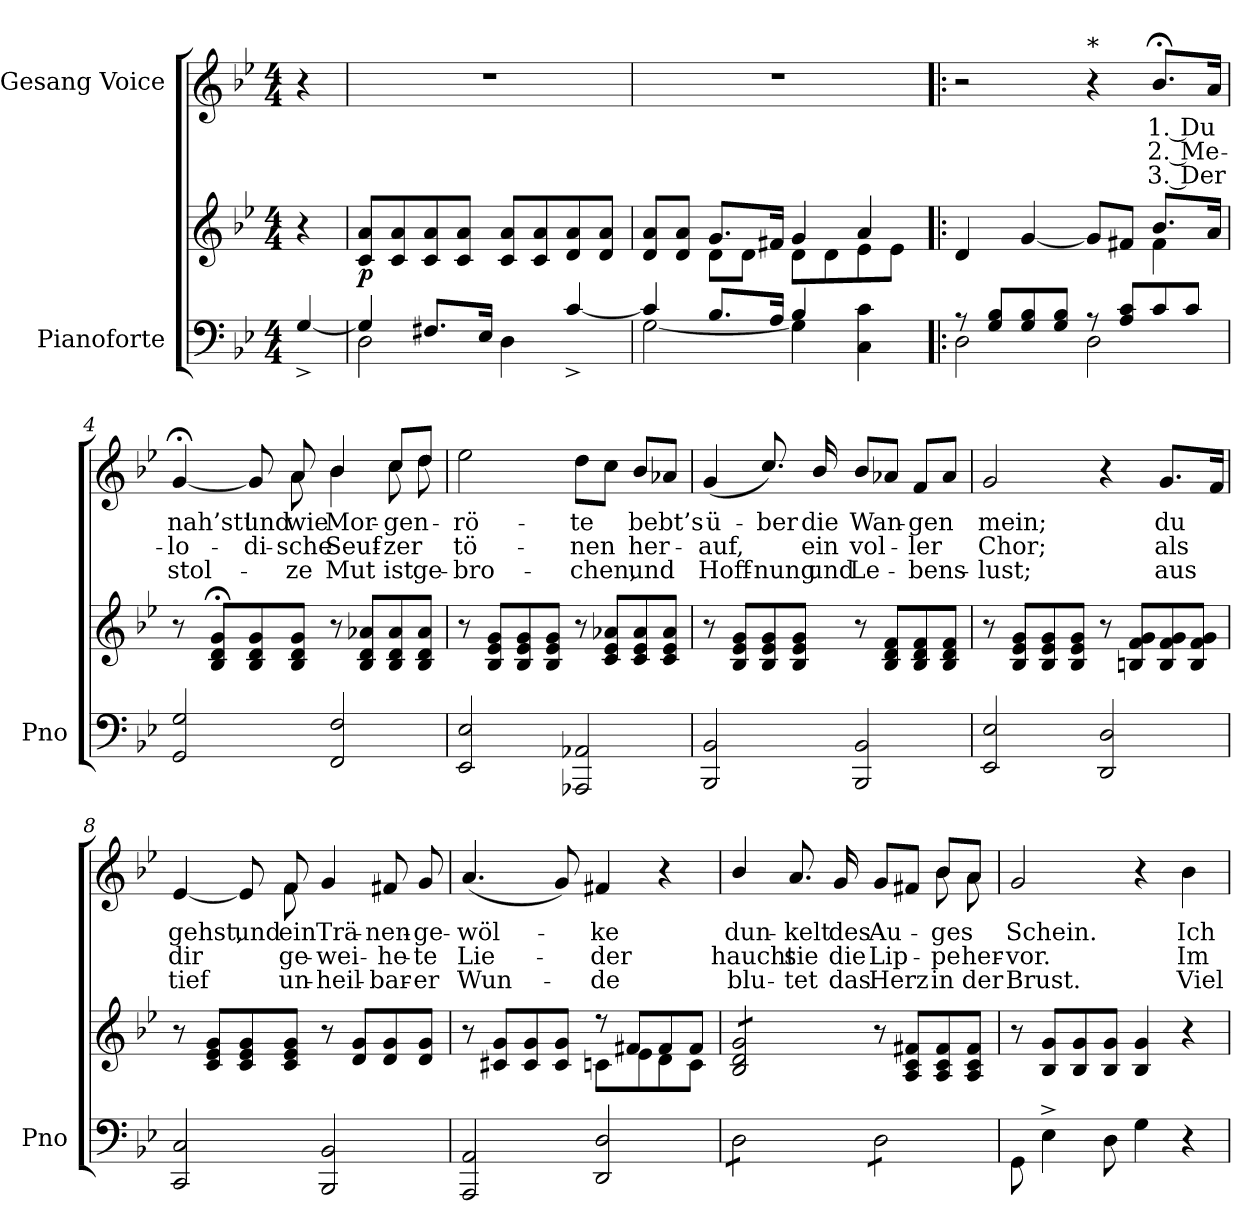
**kern	**kern	**dynam	**kern	**text	**text	**text
*part2	*part2	*part2	*part1	*part1	*part1	*part1
*staff3	*staff2	*staff2/3	*staff1	*staff1	*staff1	*staff1
*I"Pianoforte	*	*	*I"Gesang Voice	*	*	*
*I'Pno	*	*	*	*	*	*
*clefF4	*clefG2	*	*clefG2	*	*	*
*k[b-e-]	*k[b-e-]	*	*k[b-e-]	*	*	*
*M4/4	*M4/4	*	*M4/4	*	*	*
=	=	=	=	=	=	=
[>4G^>/	4r	.	4r	.	.	.
=1	=1	=1	=1	=1	=1	=1
*^	*	*	*	*	*	*
!	!	!	!LO:DY:b	!	!	!	!
4G/]	2D\	8c/ 8a/L	p	1r	.	.	.
.	.	8c/ 8a/	.	.	.	.	.
8.F#X/L	.	8c/ 8a/	.	.	.	.	.
.	.	8c/ 8a/J	.	.	.	.	.
16E-/Jk	.	.	.	.	.	.	.
4D\	2ryy	8c/ 8a/L	.	.	.	.	.
.	.	8c/ 8a/	.	.	.	.	.
[4c^>/	.	8d/ 8a/	.	.	.	.	.
.	.	8d/ 8a/J	.	.	.	.	.
=2	=2	=2	=2	=2	=2	=2	=2
*	*	*^	*	*	*	*	*
4c/]	[2G\	8d/ 8a/L	4ryy	.	1r	.	.	.
.	.	8d/ 8a/J	.	.	.	.	.	.
8.B-/L	.	8.g/L	8d\L	.	.	.	.	.
.	.	.	8d\J	.	.	.	.	.
16A/Jk	.	16f#X/Jk	.	.	.	.	.	.
4B-/	4G\]	4g/	8d\L	.	.	.	.	.
.	.	.	8d\	.	.	.	.	.
4C\ 4c\	4ryy	4a/	8e-\	.	.	.	.	.
.	.	.	8e-\J	.	.	.	.	.
=3!|:	=3!|:	=3!|:	=3!|:	=3!|:	=3!|:	=3!|:	=3!|:	=3!|:
8r	2D\	4d/	2.ryy	.	2r	.	.	.
8G/ 8B-/L	.	.	.	.	.	.	.	.
8G/ 8B-/	.	[<4g/	.	.	.	.	.	.
8G/ 8B-/J	.	.	.	.	.	.	.	.
!	!	!	!	!	!LO:TX:a:t=*	!	!	!
8r	2D\	8g/L]	.	.	4r	.	.	.
8A/ 8c/L	.	8f#X/J	.	.	.	.	.	.
!	!	!	!	!	!	!LO:LY:b	!LO:LY:b	!LO:LY:b
8c/	.	8.b-/L	4f#\	.	8.b-;</L	1. Du	2. Me-	3. Der
8c/J	.	.	.	.	.	.	.	.
.	.	16a/Jk	.	.	16a/Jk	.	.	.
*v	*v	*	*	*	*	*	*	*
*	*v	*v	*	*	*	*	*
=4	=4	=4	=4	=4	=4	=4
!	!	!	!	!LO:LY:b	!LO:LY:b	!LO:LY:b
*	*	*	*^	*	*	*
2GG/ 2G/	8r	.	[4g;</	4.ryy	nah’st!	-lo-	stol-
.	8B-/;< 8d/;< 8g/;<L	.	.	.	.	.	.
!	!	!	!	!	!LO:LY:b	!LO:LY:b	!
.	8B-/ 8d/ 8g/	.	8g/]	.	und	-di-	.
!	!	!	!	!	!LO:LY:b	!LO:LY:b	!LO:LY:b
.	8B-/ 8d/ 8g/J	.	8a/	8a\	wie	-sche	-ze
!	!	!	!	!	!LO:LY:b	!LO:LY:b	!LO:LY:b
2FF/ 2F/	8r	.	4b-/	4b-\	Mor-	Seuf-	Mut
.	8B-/ 8d/ 8a-X/L	.	.	.	.	.	.
!	!	!	!	!	!LO:LY:b	!LO:LY:b	!LO:LY:b
.	8B-/ 8d/ 8a-/	.	8cc/L	8cc\	-gen-	-zer	ist
!	!	!	!	!	!	!	!LO:LY:b
.	8B-/ 8d/ 8a-/J	.	8dd/J	8dd\	.	.	ge-
!!LO:LB:g=z
=5	=5	=5	=5	=5	=5	=5	=5
!	!	!	!	!	!LO:LY:b	!LO:LY:b	!LO:LY:b
*	*	*	*v	*v	*	*	*
2EE-/ 2E-/	8r	.	2ee-\	-rö-	tö-	-bro-
.	8B-/ 8e-/ 8g/L	.	.	.	.	.
.	8B-/ 8e-/ 8g/	.	.	.	.	.
.	8B-/ 8e-/ 8g/J	.	.	.	.	.
!	!	!	!	!LO:LY:b	!LO:LY:b	!LO:LY:b
2AAA-X/ 2AA-X/	8r	.	8dd\L	-te	-nen	-chen,
.	8c/ 8e-/ 8a-X/L	.	8cc\J	.	.	.
!	!	!	!	!LO:LY:b	!LO:LY:b	!LO:LY:b
.	8c/ 8e-/ 8a-/	.	8b-/L	bebt’s	her-	und
.	8c/ 8e-/ 8a-/J	.	8a-X/J	.	.	.
!!LO:LB:g=z
=6	=6	=6	=6	=6	=6	=6
!	!	!	!	!LO:LY:b	!LO:LY:b	!LO:LY:b
2BBB-/ 2BB-/	8r	.	(4g/	ü-	-auf,	Hoff-
.	8B-/ 8e-/ 8g/L	.	.	.	.	.
!	!	!	!	!LO:LY:b	!	!LO:LY:b
.	8B-/ 8e-/ 8g/	.	8.cc/)	-ber	.	-nung
.	8B-/ 8e-/ 8g/J	.	.	.	.	.
!	!	!	!	!LO:LY:b	!LO:LY:b	!LO:LY:b
.	.	.	16b-/	die	ein	und
!	!	!	!	!LO:LY:b	!LO:LY:b	!LO:LY:b
2BBB-/ 2BB-/	8r	.	8b-/L	Wan-	vol-	Le-
.	8B-/ 8d/ 8f/L	.	8a-X/J	.	.	.
!	!	!	!	!LO:LY:b	!LO:LY:b	!LO:LY:b
.	8B-/ 8d/ 8f/	.	8f/L	-gen	-ler	-bens-
.	8B-/ 8d/ 8f/J	.	8a-/J	.	.	.
=7	=7	=7	=7	=7	=7	=7
!	!	!	!	!LO:LY:b	!LO:LY:b	!LO:LY:b
2EE-/ 2E-/	8r	.	2g/	mein;	Chor;	-lust;
.	8B-/ 8e-/ 8g/L	.	.	.	.	.
.	8B-/ 8e-/ 8g/	.	.	.	.	.
.	8B-/ 8e-/ 8g/J	.	.	.	.	.
2DD/ 2D/	8r	.	4r	.	.	.
.	8Bn/ 8f/ 8g/L	.	.	.	.	.
!	!	!	!	!LO:LY:b	!LO:LY:b	!LO:LY:b
.	8B/ 8f/ 8g/	.	8.g/L	du	als	aus
.	8B/ 8f/ 8g/J	.	.	.	.	.
.	.	.	16f/Jk	.	.	.
=8	=8	=8	=8	=8	=8	=8
!	!	!	!	!LO:LY:b	!LO:LY:b	!LO:LY:b
*	*	*	*^	*	*	*
2CC/ 2C/	8r	.	[4e-/	4.ryy	gehst,	dir	tief
.	8c/ 8e-/ 8g/L	.	.	.	.	.	.
!	!	!	!	!	!LO:LY:b	!	!
.	8c/ 8e-/ 8g/	.	8e-/]	.	und	.	.
!	!	!	!	!	!LO:LY:b	!LO:LY:b	!LO:LY:b
.	8c/ 8e-/ 8g/J	.	8f/	8f\	ein	ge-	un-
!	!	!	!	!	!LO:LY:b	!LO:LY:b	!LO:LY:b
2BBB-/ 2BB-/	8r	.	4g/	2ryy	Trä-	-wei-	-heil-
.	8d/ 8g/L	.	.	.	.	.	.
!	!	!	!	!	!LO:LY:b	!LO:LY:b	!LO:LY:b
.	8d/ 8g/	.	8f#X/	.	-nen-	-he-	-bar-
!	!	!	!	!	!LO:LY:b	!LO:LY:b	!LO:LY:b
.	8d/ 8g/J	.	8g/	.	-ge-	-te	-er
*	*	*	*v	*v	*	*	*
=9	=9	=9	=9	=9	=9	=9
*	*^	*	*	*	*	*
!	!	!	!	!	!LO:LY:b	!LO:LY:b	!LO:LY:b
2AAA/ 2AA/	8r	2ryy	.	(4.a/	-wöl-	Lie-	Wun-
.	8c#X/ 8g/L	.	.	.	.	.	.
.	8c#/ 8g/	.	.	.	.	.	.
.	8c#/ 8g/J	.	.	8g/)	.	.	.
!	!	!	!	!	!LO:LY:b	!LO:LY:b	!LO:LY:b
2DD/ 2D/	8r	8cn\L	.	4f#X/	-ke	-der	-de
.	8f#X/L	8e-\	.	.	.	.	.
.	8f#/	8d\	.	4r	.	.	.
.	8f#/J	8c\J	.	.	.	.	.
=10	=10	=10	=10	=10	=10	=10	=10
!	!	!	!	!	!LO:LY:b	!LO:LY:b	!LO:LY:b
*	*v	*v	*	*^	*	*	*
*tremolo	*	*	*	*	*	*	*
*	*tremolo	*	*	*	*	*	*
8D\L	8B-/ 8d/ 8g/L	.	4b-/	2.ryy	dun-	haucht	blu-
8D\	8B-/ 8d/ 8g/	.	.	.	.	.	.
!	!	!	!	!	!LO:LY:b	!LO:LY:b	!LO:LY:b
8D\	8B-/ 8d/ 8g/	.	8.a/	.	-kelt	sie	-tet
8D\J	8B-/ 8d/ 8g/J	.	.	.	.	.	.
*	*Xtremolo	*	*	*	*	*	*
!	!	!	!	!	!LO:LY:b	!LO:LY:b	!LO:LY:b
.	.	.	16g/	.	des	die	das
!	!	!	!	!	!LO:LY:b	!LO:LY:b	!LO:LY:b
8D\L	8r	.	8g/L	.	Au-	Lip-	Herz
8D\	8A/ 8c/ 8f#X/L	.	8f#X/J	.	.	.	.
!	!	!	!	!	!LO:LY:b	!LO:LY:b	!LO:LY:b
8D\	8A/ 8c/ 8f#/	.	8b-/L	8b-\	-ges	-pe	in
!	!	!	!	!	!	!LO:LY:b	!LO:LY:b
8D\J	8A/ 8c/ 8f#/J	.	8a/J	8a\	.	her-	der
*Xtremolo	*	*	*	*	*	*	*
!!LO:LB:g=z
=11	=11	=11	=11	=11	=11	=11	=11
!	!	!	!	!	!LO:LY:b	!LO:LY:b	!LO:LY:b
*	*	*	*v	*v	*	*	*
8GG\	8r	.	2g/	Schein.	-vor.	Brust.
4E-^\	8B-/ 8g/L	.	.	.	.	.
.	8B-/ 8g/	.	.	.	.	.
8D\	8B-/ 8g/J	.	.	.	.	.
4G\	4B-/ 4g/	.	4r	.	.	.
!	!	!	!	!LO:LY:b	!LO:LY:b	!LO:LY:b
4r	4r	.	4b-\	Ich	Im	Viel
=	=	=	=	=	=	=
*-	*-	*-	*-	*-	*-	*-
